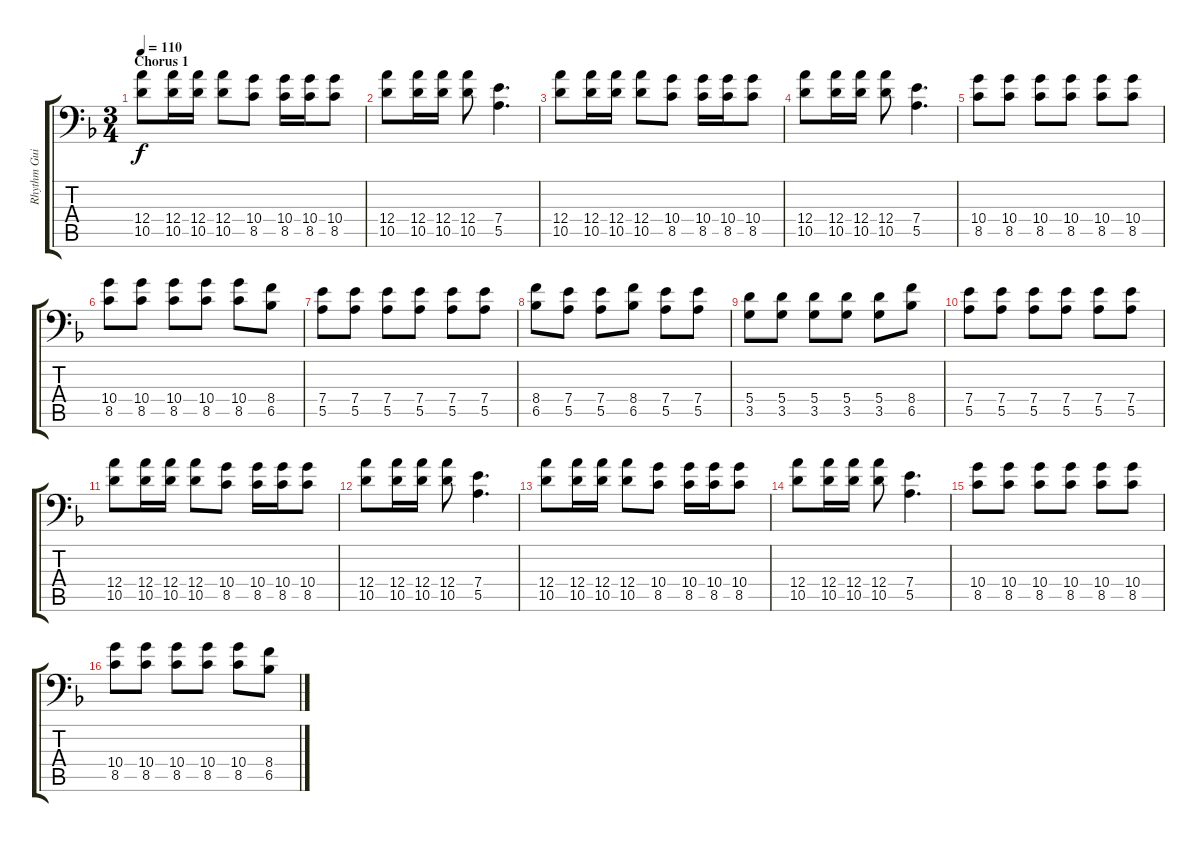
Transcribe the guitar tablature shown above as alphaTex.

\track ("Rhythm Guitar" "Rhythm Gui") {instrument distortionguitar}
\staff {score tabs}
\tuning (B3 Gb3 D3 A2 E2 A1) {hide}
\ts (3 4)
\section ("" "Chorus 1")
\tempo 110
\clef f4
\ks dminor
(12.4 10.5).8{dy f} (12.4 10.5).16 (12.4 10.5).16 (12.4 10.5).8 (10.4 8.5).8 (10.4 8.5).16 (10.4 8.5).16 (10.4 8.5).8 |
(12.4 10.5).8 (12.4 10.5).16 (12.4 10.5).16 (12.4 10.5).8 (7.4 5.5).4{d} |
(12.4 10.5).8 (12.4 10.5).16 (12.4 10.5).16 (12.4 10.5).8 (10.4 8.5).8 (10.4 8.5).16 (10.4 8.5).16 (10.4 8.5).8 |
(12.4 10.5).8 (12.4 10.5).16 (12.4 10.5).16 (12.4 10.5).8 (7.4 5.5).4{d} |
(10.4 8.5).8 (10.4 8.5).8 (10.4 8.5).8 (10.4 8.5).8 (10.4 8.5).8 (10.4 8.5).8 |
(10.4 8.5).8 (10.4 8.5).8 (10.4 8.5).8 (10.4 8.5).8 (10.4 8.5).8 (8.4 6.5).8 |
(7.4 5.5).8 (7.4 5.5).8 (7.4 5.5).8 (7.4 5.5).8 (7.4 5.5).8 (7.4 5.5).8 |
(8.4 6.5).8 (7.4 5.5).8 (7.4 5.5).8 (8.4 6.5).8 (7.4 5.5).8 (7.4 5.5).8 |
(5.4 3.5).8 (5.4 3.5).8 (5.4 3.5).8 (5.4 3.5).8 (5.4 3.5).8 (8.4 6.5).8 |
(7.4 5.5).8 (7.4 5.5).8 (7.4 5.5).8 (7.4 5.5).8 (7.4 5.5).8 (7.4 5.5).8 |
(12.4 10.5).8 (12.4 10.5).16 (12.4 10.5).16 (12.4 10.5).8 (10.4 8.5).8 (10.4 8.5).16 (10.4 8.5).16 (10.4 8.5).8 |
(12.4 10.5).8 (12.4 10.5).16 (12.4 10.5).16 (12.4 10.5).8 (7.4 5.5).4{d} |
(12.4 10.5).8 (12.4 10.5).16 (12.4 10.5).16 (12.4 10.5).8 (10.4 8.5).8 (10.4 8.5).16 (10.4 8.5).16 (10.4 8.5).8 |
(12.4 10.5).8 (12.4 10.5).16 (12.4 10.5).16 (12.4 10.5).8 (7.4 5.5).4{d} |
(10.4 8.5).8 (10.4 8.5).8 (10.4 8.5).8 (10.4 8.5).8 (10.4 8.5).8 (10.4 8.5).8 |
(10.4 8.5).8 (10.4 8.5).8 (10.4 8.5).8 (10.4 8.5).8 (10.4 8.5).8 (8.4 6.5).8
